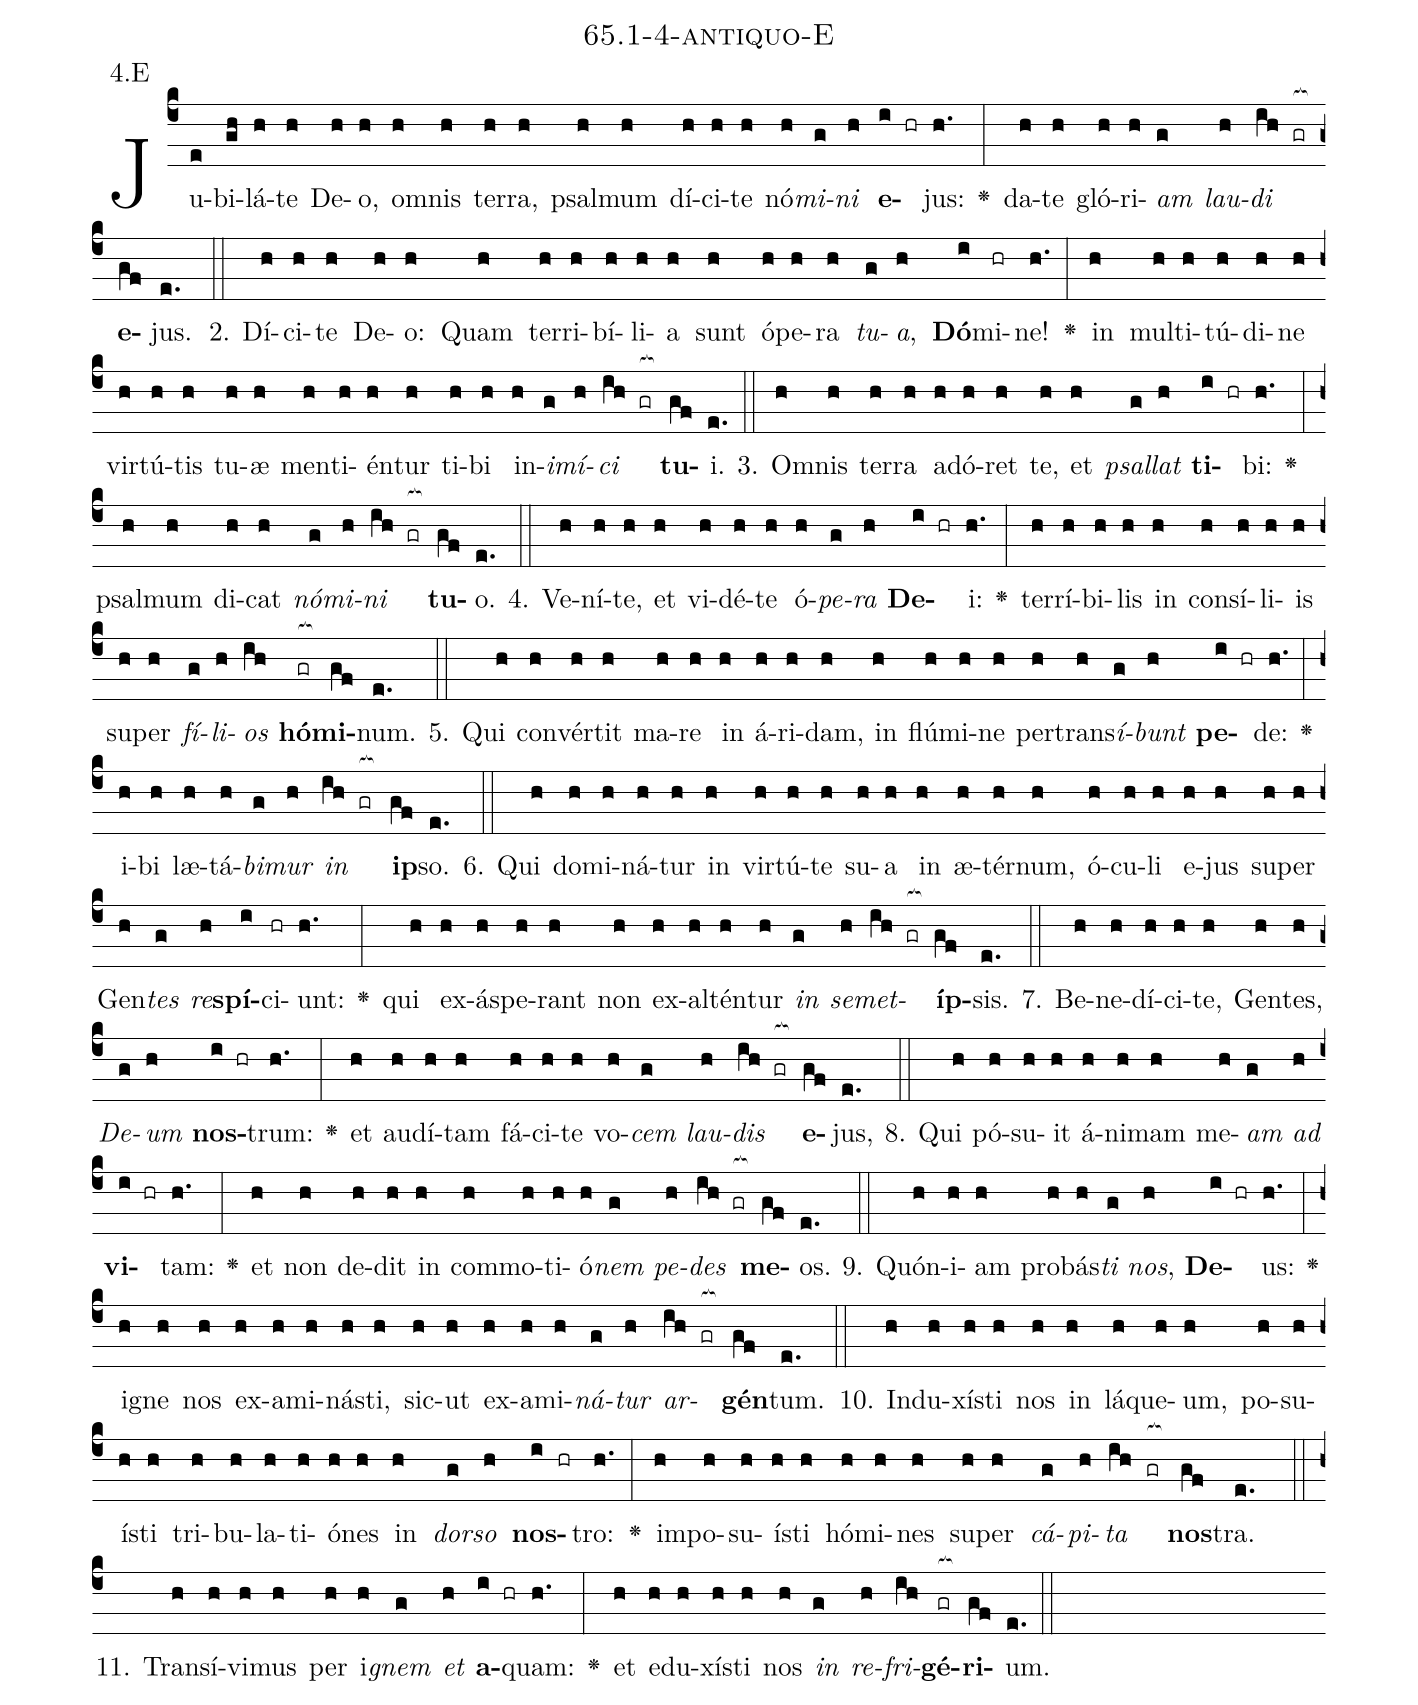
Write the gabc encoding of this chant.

name: 65.1-4-antiquo-E;
annotation: 4.E;
%%
(c4)Ju(e)bi(gh)lá(h)te(h) De(h)o,(h) om(h)nis(h) ter(h)ra,(h) psal(h)mum(h) dí(h)ci(h)te(h) nó(h)<i>mi</i>(g)<i>ni</i>(h) <b>e</b>(i hr)jus:(h.) <v>\greheightstar</v>(:) da(h)te(h) gló(h)ri(h)<i>am</i>(g) <i>lau</i>(h)<i>di</i>(ih gr[ocb:1{]) <b>e</b>(gf[ocb:0}])jus.(e.) (::)
2. Dí(h)ci(h)te(h) De(h)o:(h) Quam(h) ter(h)ri(h)bí(h)li(h)a(h) sunt(h) ó(h)pe(h)ra(h) <i>tu</i>(g)<i>a</i>,(h) <b>Dó</b>(i)mi(hr)ne!(h.) <v>\greheightstar</v>(:) in(h) mul(h)ti(h)tú(h)di(h)ne(h) vir(h)tú(h)tis(h) tu(h)æ(h) men(h)ti(h)én(h)tur(h) ti(h)bi(h) in(h)<i>i</i>(g)<i>mí</i>(h)<i>ci</i>(ih gr[ocb:1{]) <b>tu</b>(gf[ocb:0}])i.(e.) (::)
3. Om(h)nis(h) ter(h)ra(h) ad(h)ó(h)ret(h) te,(h) et(h) <i>psal</i>(g)<i>lat</i>(h) <b>ti</b>(i hr)bi:(h.) <v>\greheightstar</v>(:) psal(h)mum(h) di(h)cat(h) <i>nó</i>(g)<i>mi</i>(h)<i>ni</i>(ih gr[ocb:1{]) <b>tu</b>(gf[ocb:0}])o.(e.) (::)
4. Ve(h)ní(h)te,(h) et(h) vi(h)dé(h)te(h) ó(h)<i>pe</i>(g)<i>ra</i>(h) <b>De</b>(i hr)i:(h.) <v>\greheightstar</v>(:) ter(h)rí(h)bi(h)lis(h) in(h) con(h)sí(h)li(h)is(h) su(h)per(h) <i>fí</i>(g)<i>li</i>(h)<i>os</i>(ih) <b>hó</b>(gr[ocb:1{])<b>mi</b>(gf[ocb:0}])num.(e.) (::)
5. Qui(h) con(h)vér(h)tit(h) ma(h)re(h) in(h) á(h)ri(h)dam,(h) in(h) flú(h)mi(h)ne(h) per(h)trans(h)<i>í</i>(g)<i>bunt</i>(h) <b>pe</b>(i hr)de:(h.) <v>\greheightstar</v>(:) i(h)bi(h) læ(h)tá(h)<i>bi</i>(g)<i>mur</i>(h) <i>in</i>(ih gr[ocb:1{]) <b>ip</b>(gf[ocb:0}])so.(e.) (::)
6. Qui(h) do(h)mi(h)ná(h)tur(h) in(h) vir(h)tú(h)te(h) su(h)a(h) in(h) æ(h)tér(h)num,(h) ó(h)cu(h)li(h) e(h)jus(h) su(h)per(h) Gen(h)<i>tes</i>(g) <i>re</i>(h)<b>spí</b>(i)ci(hr)unt:(h.) <v>\greheightstar</v>(:) qui(h) ex(h)ás(h)pe(h)rant(h) non(h) ex(h)al(h)tén(h)tur(h) <i>in</i>(g) <i>se</i>(h)<i>met</i>(ih gr[ocb:1{])<b>íp</b>(gf[ocb:0}])sis.(e.) (::)
7. Be(h)ne(h)dí(h)ci(h)te,(h) Gen(h)tes,(h) <i>De</i>(g)<i>um</i>(h) <b>nos</b>(i hr)trum:(h.) <v>\greheightstar</v>(:) et(h) au(h)dí(h)tam(h) fá(h)ci(h)te(h) vo(h)<i>cem</i>(g) <i>lau</i>(h)<i>dis</i>(ih gr[ocb:1{]) <b>e</b>(gf[ocb:0}])jus,(e.) (::)
8. Qui(h) pó(h)su(h)it(h) á(h)ni(h)mam(h) me(h)<i>am</i>(g) <i>ad</i>(h) <b>vi</b>(i hr)tam:(h.) <v>\greheightstar</v>(:) et(h) non(h) de(h)dit(h) in(h) com(h)mo(h)ti(h)ó(h)<i>nem</i>(g) <i>pe</i>(h)<i>des</i>(ih gr[ocb:1{]) <b>me</b>(gf[ocb:0}])os.(e.) (::)
9. Quón(h)i(h)am(h) pro(h)bás(h)<i>ti</i>(g) <i>nos</i>,(h) <b>De</b>(i hr)us:(h.) <v>\greheightstar</v>(:) i(h)gne(h) nos(h) ex(h)a(h)mi(h)nás(h)ti,(h) sic(h)ut(h) ex(h)a(h)mi(h)<i>ná</i>(g)<i>tur</i>(h) <i>ar</i>(ih gr[ocb:1{])<b>gén</b>(gf[ocb:0}])tum.(e.) (::)
10. In(h)du(h)xís(h)ti(h) nos(h) in(h) lá(h)que(h)um,(h) po(h)su(h)ís(h)ti(h) tri(h)bu(h)la(h)ti(h)ó(h)nes(h) in(h) <i>dor</i>(g)<i>so</i>(h) <b>nos</b>(i hr)tro:(h.) <v>\greheightstar</v>(:) im(h)po(h)su(h)ís(h)ti(h) hó(h)mi(h)nes(h) su(h)per(h) <i>cá</i>(g)<i>pi</i>(h)<i>ta</i>(ih gr[ocb:1{]) <b>nos</b>(gf[ocb:0}])tra.(e.) (::)
11. Trans(h)í(h)vi(h)mus(h) per(h) i(h)<i>gnem</i>(g) <i>et</i>(h) <b>a</b>(i hr)quam:(h.) <v>\greheightstar</v>(:) et(h) e(h)du(h)xís(h)ti(h) nos(h) <i>in</i>(g) <i>re</i>(h)<i>fri</i>(ih)<b>gé</b>(gr[ocb:1{])<b>ri</b>(gf[ocb:0}])um.(e.) (::)
